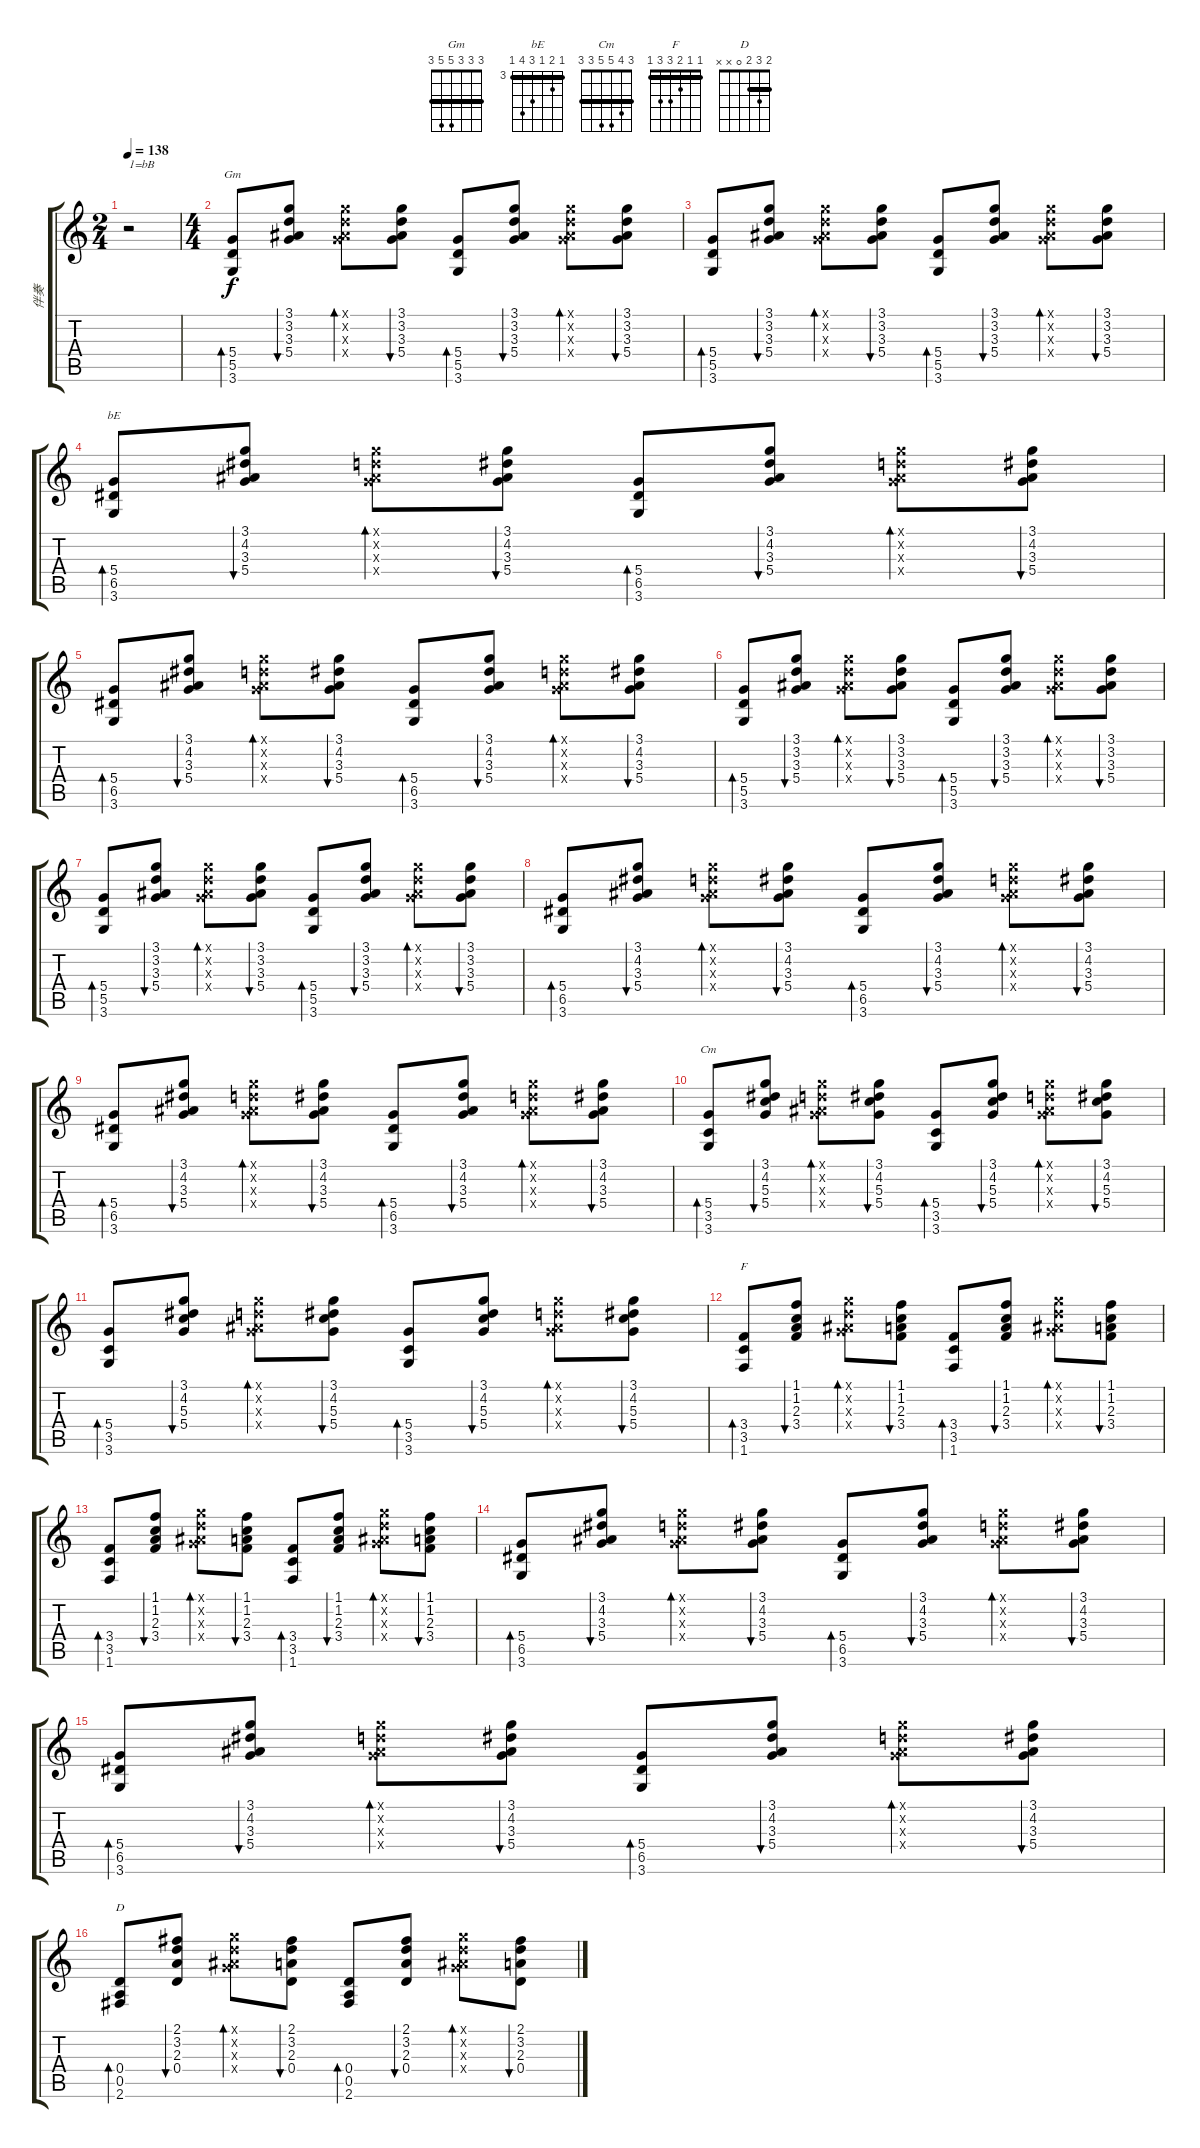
\track ("伴奏" "伴奏") {instrument acousticguitarsteel}
\staff {score tabs}
\tuning (E4 B3 G3 D3 A2 E2) {hide}
\chord ("Gm" 3 3 3 5 5 3) {barre 3}
\chord ("bE" 3 4 3 5 6 3) {firstfret 3 barre 3}
\chord ("Cm" 3 4 5 5 3 3) {barre 3}
\chord ("F" 1 1 2 3 3 1) {barre 1}
\chord ("D" 2 3 2 0 x x) {barre 2}
\ts (2 4)
\tempo 138
\clef g2
\ks c
r.2{txt "1=bB" dy f instrument acousticguitarsteel} |
\ts (4 4)
(5.4 5.5 3.6).8{bd 60 ch "Gm"} (3.1 3.2 3.3 5.4).8{bu 30} (3.1{x} 3.2{x} 3.3{x} 5.4{x}).8{bd 30} (3.1 3.2 3.3 5.4).8{bu 30} (5.4 5.5 3.6).8{bd 30} (3.1 3.2 3.3 5.4).8{bu 30} (3.1{x} 3.2{x} 3.3{x} 5.4{x}).8{bd 30} (3.1 3.2 3.3 5.4).8{bu 30} |
(5.4 5.5 3.6).8{bd 60} (3.1 3.2 3.3 5.4).8{bu 30} (3.1{x} 3.2{x} 3.3{x} 5.4{x}).8{bd 30} (3.1 3.2 3.3 5.4).8{bu 30} (5.4 5.5 3.6).8{bd 30} (3.1 3.2 3.3 5.4).8{bu 30} (3.1{x} 3.2{x} 3.3{x} 5.4{x}).8{bd 30} (3.1 3.2 3.3 5.4).8{bu 30} |
(5.4 6.5 3.6).8{bd 60 ch "bE"} (3.1 4.2 3.3 5.4).8{bu 30} (3.1{x} 3.2{x} 3.3{x} 5.4{x}).8{bd 30} (3.1 4.2 3.3 5.4).8{bu 30} (5.4 6.5 3.6).8{bd 30} (3.1 4.2 3.3 5.4).8{bu 30} (3.1{x} 3.2{x} 3.3{x} 5.4{x}).8{bd 30} (3.1 4.2 3.3 5.4).8{bu 30} |
(5.4 6.5 3.6).8{bd 60} (3.1 4.2 3.3 5.4).8{bu 30} (3.1{x} 3.2{x} 3.3{x} 5.4{x}).8{bd 30} (3.1 4.2 3.3 5.4).8{bu 30} (5.4 6.5 3.6).8{bd 30} (3.1 4.2 3.3 5.4).8{bu 30} (3.1{x} 3.2{x} 3.3{x} 5.4{x}).8{bd 30} (3.1 4.2 3.3 5.4).8{bu 30} |
(5.4 5.5 3.6).8{bd 60} (3.1 3.2 3.3 5.4).8{bu 30} (3.1{x} 3.2{x} 3.3{x} 5.4{x}).8{bd 30} (3.1 3.2 3.3 5.4).8{bu 30} (5.4 5.5 3.6).8{bd 30} (3.1 3.2 3.3 5.4).8{bu 30} (3.1{x} 3.2{x} 3.3{x} 5.4{x}).8{bd 30} (3.1 3.2 3.3 5.4).8{bu 30} |
(5.4 5.5 3.6).8{bd 60} (3.1 3.2 3.3 5.4).8{bu 30} (3.1{x} 3.2{x} 3.3{x} 5.4{x}).8{bd 30} (3.1 3.2 3.3 5.4).8{bu 30} (5.4 5.5 3.6).8{bd 30} (3.1 3.2 3.3 5.4).8{bu 30} (3.1{x} 3.2{x} 3.3{x} 5.4{x}).8{bd 30} (3.1 3.2 3.3 5.4).8{bu 30} |
(5.4 6.5 3.6).8{bd 60} (3.1 4.2 3.3 5.4).8{bu 30} (3.1{x} 3.2{x} 3.3{x} 5.4{x}).8{bd 30} (3.1 4.2 3.3 5.4).8{bu 30} (5.4 6.5 3.6).8{bd 30} (3.1 4.2 3.3 5.4).8{bu 30} (3.1{x} 3.2{x} 3.3{x} 5.4{x}).8{bd 30} (3.1 4.2 3.3 5.4).8{bu 30} |
(5.4 6.5 3.6).8{bd 60} (3.1 4.2 3.3 5.4).8{bu 30} (3.1{x} 3.2{x} 3.3{x} 5.4{x}).8{bd 30} (3.1 4.2 3.3 5.4).8{bu 30} (5.4 6.5 3.6).8{bd 30} (3.1 4.2 3.3 5.4).8{bu 30} (3.1{x} 3.2{x} 3.3{x} 5.4{x}).8{bd 30} (3.1 4.2 3.3 5.4).8{bu 30} |
(5.4 3.5 3.6).8{bd 60 ch "Cm"} (3.1 4.2 5.3 5.4).8{bu 30} (3.1{x} 3.2{x} 3.3{x} 5.4{x}).8{bd 30} (3.1 4.2 5.3 5.4).8{bu 30} (5.4 3.5 3.6).8{bd 30} (3.1 4.2 5.3 5.4).8{bu 30} (3.1{x} 3.2{x} 3.3{x} 5.4{x}).8{bd 30} (3.1 4.2 5.3 5.4).8{bu 30} |
(5.4 3.5 3.6).8{bd 60} (3.1 4.2 5.3 5.4).8{bu 30} (3.1{x} 3.2{x} 3.3{x} 5.4{x}).8{bd 30} (3.1 4.2 5.3 5.4).8{bu 30} (5.4 3.5 3.6).8{bd 30} (3.1 4.2 5.3 5.4).8{bu 30} (3.1{x} 3.2{x} 3.3{x} 5.4{x}).8{bd 30} (3.1 4.2 5.3 5.4).8{bu 30} |
(3.4 3.5 1.6).8{bd 60 ch "F"} (1.1 1.2 2.3 3.4).8{bu 30} (3.1{x} 3.2{x} 3.3{x} 5.4{x}).8{bd 30} (1.1 1.2 2.3 3.4).8{bu 30} (3.4 3.5 1.6).8{bd 30} (1.1 1.2 2.3 3.4).8{bu 30} (3.1{x} 3.2{x} 3.3{x} 5.4{x}).8{bd 30} (1.1 1.2 2.3 3.4).8{bu 30} |
(3.4 3.5 1.6).8{bd 60} (1.1 1.2 2.3 3.4).8{bu 30} (3.1{x} 3.2{x} 3.3{x} 5.4{x}).8{bd 30} (1.1 1.2 2.3 3.4).8{bu 30} (3.4 3.5 1.6).8{bd 30} (1.1 1.2 2.3 3.4).8{bu 30} (3.1{x} 3.2{x} 3.3{x} 5.4{x}).8{bd 30} (1.1 1.2 2.3 3.4).8{bu 30} |
(5.4 6.5 3.6).8{bd 60} (3.1 4.2 3.3 5.4).8{bu 30} (3.1{x} 3.2{x} 3.3{x} 5.4{x}).8{bd 30} (3.1 4.2 3.3 5.4).8{bu 30} (5.4 6.5 3.6).8{bd 30} (3.1 4.2 3.3 5.4).8{bu 30} (3.1{x} 3.2{x} 3.3{x} 5.4{x}).8{bd 30} (3.1 4.2 3.3 5.4).8{bu 30} |
(5.4 6.5 3.6).8{bd 60} (3.1 4.2 3.3 5.4).8{bu 30} (3.1{x} 3.2{x} 3.3{x} 5.4{x}).8{bd 30} (3.1 4.2 3.3 5.4).8{bu 30} (5.4 6.5 3.6).8{bd 30} (3.1 4.2 3.3 5.4).8{bu 30} (3.1{x} 3.2{x} 3.3{x} 5.4{x}).8{bd 30} (3.1 4.2 3.3 5.4).8{bu 30} |
(0.4 0.5 2.6).8{bd 60 ch "D"} (2.1 3.2 2.3 0.4).8{bu 30} (3.1{x} 3.2{x} 3.3{x} 5.4{x}).8{bd 30} (2.1 3.2 2.3 0.4).8{bu 30} (0.4 0.5 2.6).8{bd 30} (2.1 3.2 2.3 0.4).8{bu 30} (3.1{x} 3.2{x} 3.3{x} 5.4{x}).8{bd 30} (2.1 3.2 2.3 0.4).8{bu 30}
